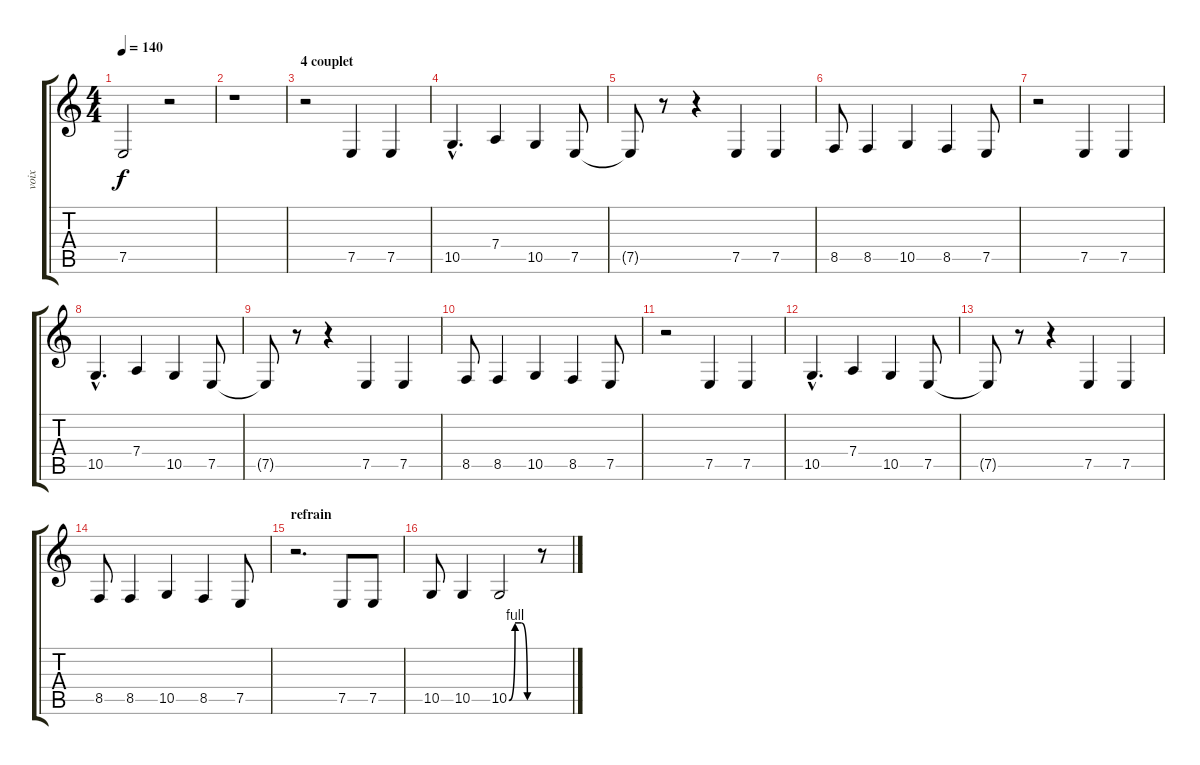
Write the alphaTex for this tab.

\track ("voix" "voix") {instrument flute}
\staff {score tabs}
\tuning (E4 B3 G3 D3 A2 E2) {hide}
\ts (4 4)
\tempo 140
\clef g2
\ks c
7.5{t}.2{dy f} r.2 |
r.1 |
\section ("" "4 couplet")
r.2 7.5.4 7.5.4 |
10.5{hac}.4{d} 7.4.4 10.5.4 7.5.8 |
7.5{t}.8 r.8 r.4 7.5.4 7.5.4 |
8.5.8 8.5.4 10.5.4 8.5.4 7.5.8 |
r.2 7.5.4 7.5.4 |
10.5{hac}.4{d} 7.4.4 10.5.4 7.5.8 |
7.5{t}.8 r.8 r.4 7.5.4 7.5.4 |
8.5.8 8.5.4 10.5.4 8.5.4 7.5.8 |
r.2 7.5.4 7.5.4 |
10.5{hac}.4{d} 7.4.4 10.5.4 7.5.8 |
7.5{t}.8 r.8 r.4 7.5.4 7.5.4 |
8.5.8 8.5.4 10.5.4 8.5.4 7.5.8 |
\section ("" "refrain")
r.2{d} 7.5.8 7.5.8 |
10.5.8 10.5.4 10.5{be (custom 0 0 15 4 30 4 45 0 60 0)}.2 r.8
